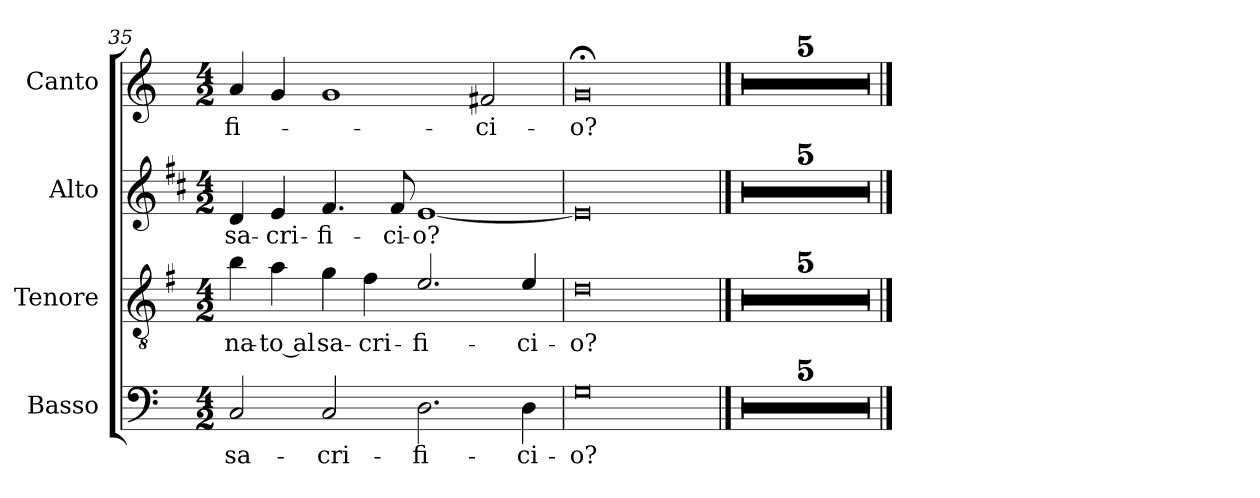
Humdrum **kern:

**kern	**text	**kern	**text	**kern	**text	**kern	**text
*part4	*part4	*part3	*part3	*part2	*part2	*part1	*part1
*staff4	*staff4	*staff3	*staff3	*staff2	*staff2	*staff1	*staff1
*I"Basso	*	*I"Tenore	*	*I"Alto	*	*I"Canto	*
*I'B	*	*I'T	*	*I'A	*	*I'C	*
!!LO:LB:g=z
*clefF4	*	*clefGv2	*	*clefG2	*	*clefG2	*
*	*	*ITrd4c7	*	*ITrd1c2	*	*	*
*k[]	*	*k[]	*	*k[]	*	*k[]	*
*C:	*	*C:	*	*C:	*	*C:	*
*M4/2	*	*M4/2	*	*M4/2	*	*M4/2	*
=35	=35	=35	=35	=35	=35	=35	=35
!	!LO:LY:b	!	!LO:LY:b	!	!LO:LY:b	!	!LO:LY:b
2C/	sa-	4e\	-na-	4c/	sa-	4a/	-fi-
!	!	!	!LO:LY:b	!	!LO:LY:b	!	!
.	.	4d\	-to al	4d/	-cri-	4g/	.
!	!LO:LY:b	!	!LO:LY:b	!	!LO:LY:b	!	!
2C/	-cri-	4c\	sa-	4.e/	-fi-	1g	.
!	!	!	!LO:LY:b	!	!	!	!
.	.	4B\	-cri-	.	.	.	.
!	!	!	!	!	!LO:LY:b	!	!
.	.	.	.	8e/	-ci-	.	.
!	!LO:LY:b	!	!LO:LY:b	!	!LO:LY:b	!	!
2.D\	-fi-	2.A/	-fi-	[1d	-o?	.	.
!	!	!	!	!	!	!	!LO:LY:b
.	.	.	.	.	.	2f#X/	-ci-
!	!LO:LY:b	!	!LO:LY:b	!	!	!	!
4D\	-ci-	4A/	-ci-	.	.	.	.
=36	=36	=36	=36	=36	=36	=36	=36
!	!LO:LY:b	!	!LO:LY:b	!	!	!	!LO:LY:b
0G	-o?	0G	-o?	0d]	.	0g;<	-o?
==37	==37	==37	==37	==37	==37	==37	==37
0r	.	0r	.	0r	.	0r	.
=38	=38	=38	=38	=38	=38	=38	=38
0r	.	0r	.	0r	.	0r	.
=39	=39	=39	=39	=39	=39	=39	=39
0r	.	0r	.	0r	.	0r	.
=40	=40	=40	=40	=40	=40	=40	=40
0r	.	0r	.	0r	.	0r	.
=41	=41	=41	=41	=41	=41	=41	=41
0r	.	0r	.	0r	.	0r	.
==	==	==	==	==	==	==	==
*-	*-	*-	*-	*-	*-	*-	*-
